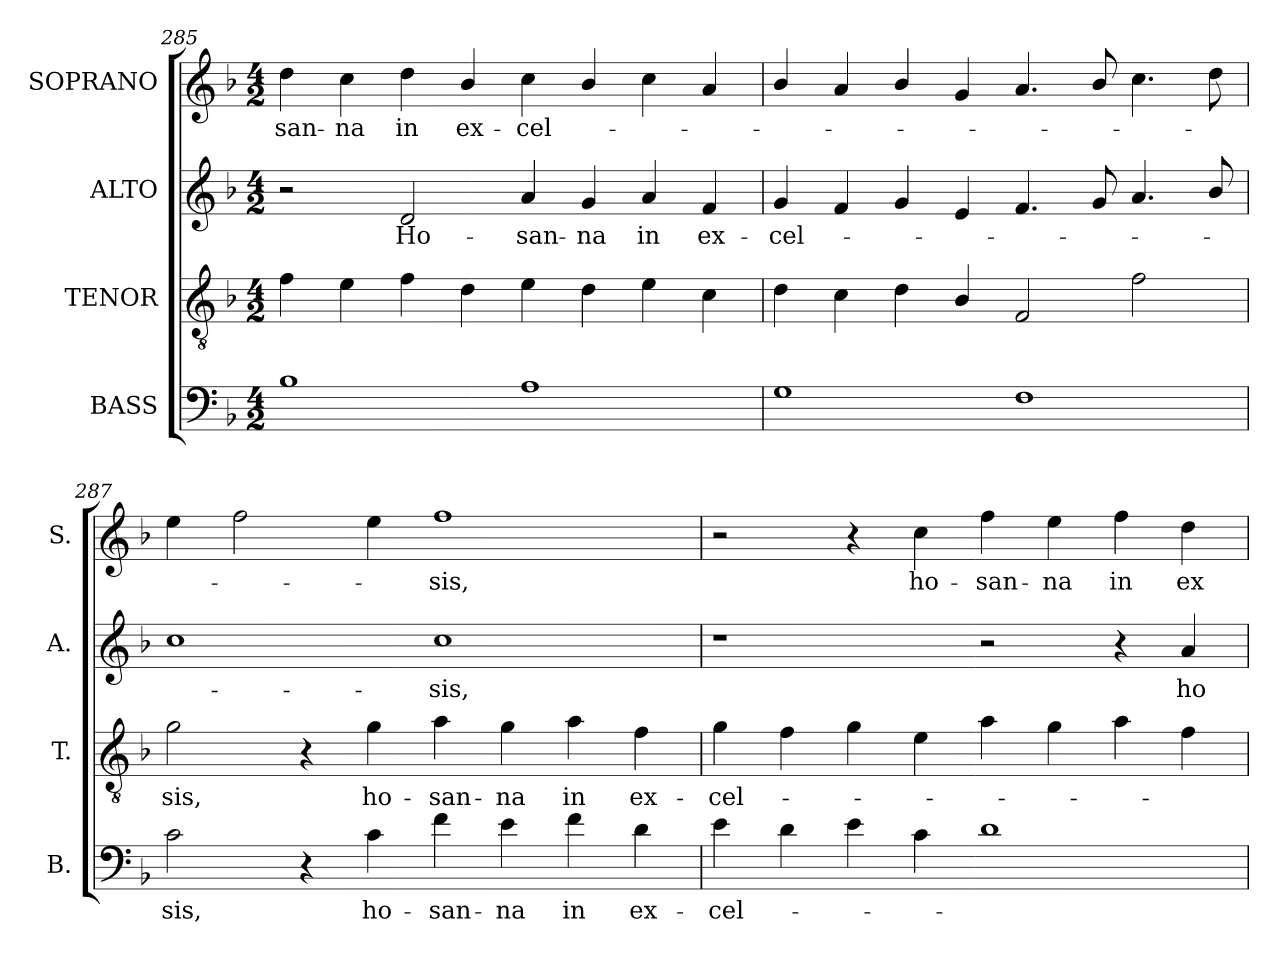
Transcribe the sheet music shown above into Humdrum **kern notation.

**kern	**text	**kern	**text	**kern	**text	**kern	**text
*part4	*part4	*part3	*part3	*part2	*part2	*part1	*part1
*staff4	*staff4	*staff3	*staff3	*staff2	*staff2	*staff1	*staff1
*I"BASS	*	*I"TENOR	*	*I"ALTO	*	*I"SOPRANO	*
*I'B.	*	*I'T.	*	*I'A.	*	*I'S.	*
*clefF4	*	*clefGv2	*	*clefG2	*	*clefG2	*
*	*	*ITrd7c12	*	*	*	*	*
*k[b-]	*	*k[b-]	*	*k[b-]	*	*k[b-]	*
*F:	*	*F:	*	*F:	*	*F:	*
*M4/2	*	*M4/2	*	*M4/2	*	*M4/2	*
=285	=285	=285	=285	=285	=285	=285	=285
!	!	!	!	!	!	!	!LO:LY:b:color=#000000
1B-i	.	4Fi\	.	2r	.	4ddi\	-san-
!	!	!	!	!	!	!	!LO:LY:b:color=#000000
.	.	4Ei\	.	.	.	4cci\	-na
!	!	!	!	!	!LO:LY:b:color=#000000	!	!
!	!	!	!	!	!	!	!LO:LY:b:color=#000000
.	.	4Fi\	.	2di/	Ho-	4ddi\	in
!	!	!	!	!	!	!	!LO:LY:b:color=#000000
.	.	4Di\	.	.	.	4b-i/	ex-
!	!	!	!	!	!LO:LY:b:color=#000000	!	!
!	!	!	!	!	!	!	!LO:LY:b:color=#000000
1Ai	.	4Ei\	.	4ai/	-san-	4cci\	-cel-
!	!	!	!	!	!LO:LY:b:color=#000000	!	!
.	.	4Di\	.	4gi/	-na	4b-i/	.
!	!	!	!	!	!LO:LY:b:color=#000000	!	!
.	.	4Ei\	.	4ai/	in	4cci\	.
!	!	!	!	!	!LO:LY:b:color=#000000	!	!
.	.	4Ci\	.	4fi/	ex-	4ai/	.
=286	=286	=286	=286	=286	=286	=286	=286
!	!	!	!	!	!LO:LY:b:color=#000000	!	!
1Gi	.	4Di\	.	4gi/	-cel-	4b-i/	.
.	.	4Ci\	.	4fi/	.	4ai/	.
.	.	4Di\	.	4gi/	.	4b-i/	.
.	.	4BB-i/	.	4ei/	.	4gi/	.
1Fi	.	2FFi/	.	4.fi/	.	4.ai/	.
.	.	.	.	8gi/	.	8b-i/	.
.	.	2Fi\	.	4.ai/	.	4.cci\	.
.	.	.	.	8b-i/	.	8ddi\	.
!!LO:LB:g=z
=287	=287	=287	=287	=287	=287	=287	=287
!	!LO:LY:b:color=#000000	!	!	!	!	!	!
!	!	!	!LO:LY:b:color=#000000	!	!	!	!
2ci\	-sis,	2Gi\	-sis,	1cci	.	4eei\	.
.	.	.	.	.	.	2ffi\	.
4r	.	4r	.	.	.	.	.
!	!LO:LY:b:color=#000000	!	!	!	!	!	!
!	!	!	!LO:LY:b:color=#000000	!	!	!	!
4ci\	ho-	4Gi\	ho-	.	.	4eei\	.
!	!LO:LY:b:color=#000000	!	!	!	!	!	!
!	!	!	!LO:LY:b:color=#000000	!	!	!	!
!	!	!	!	!	!LO:LY:b:color=#000000	!	!
!	!	!	!	!	!	!	!LO:LY:b:color=#000000
4fi\	-san-	4Ai\	-san-	1cci	-sis,	1ffi	-sis,
!	!LO:LY:b:color=#000000	!	!	!	!	!	!
!	!	!	!LO:LY:b:color=#000000	!	!	!	!
4ei\	-na	4Gi\	-na	.	.	.	.
!	!LO:LY:b:color=#000000	!	!	!	!	!	!
!	!	!	!LO:LY:b:color=#000000	!	!	!	!
4fi\	in	4Ai\	in	.	.	.	.
!	!LO:LY:b:color=#000000	!	!	!	!	!	!
!	!	!	!LO:LY:b:color=#000000	!	!	!	!
4di\	ex-	4Fi\	ex-	.	.	.	.
=288	=288	=288	=288	=288	=288	=288	=288
!	!LO:LY:b:color=#000000	!	!	!	!	!	!
!	!	!	!LO:LY:b:color=#000000	!	!	!	!
4ei\	-cel-	4Gi\	-cel-	1r	.	2r	.
4di\	.	4Fi\	.	.	.	.	.
4ei\	.	4Gi\	.	.	.	4r	.
!	!	!	!	!	!	!	!LO:LY:b:color=#000000
4ci\	.	4Ei\	.	.	.	4cci\	ho-
!	!	!	!	!	!	!	!LO:LY:b:color=#000000
1di	.	4Ai\	.	2r	.	4ffi\	-san-
!	!	!	!	!	!	!	!LO:LY:b:color=#000000
.	.	4Gi\	.	.	.	4eei\	-na
!	!	!	!	!	!	!	!LO:LY:b:color=#000000
.	.	4Ai\	.	4r	.	4ffi\	in
!	!	!	!	!	!LO:LY:b:color=#000000	!	!
!	!	!	!	!	!	!	!LO:LY:b:color=#000000
.	.	4Fi\	.	4ai/	ho-	4ddi\	ex-
=	=	=	=	=	=	=	=
*-	*-	*-	*-	*-	*-	*-	*-
